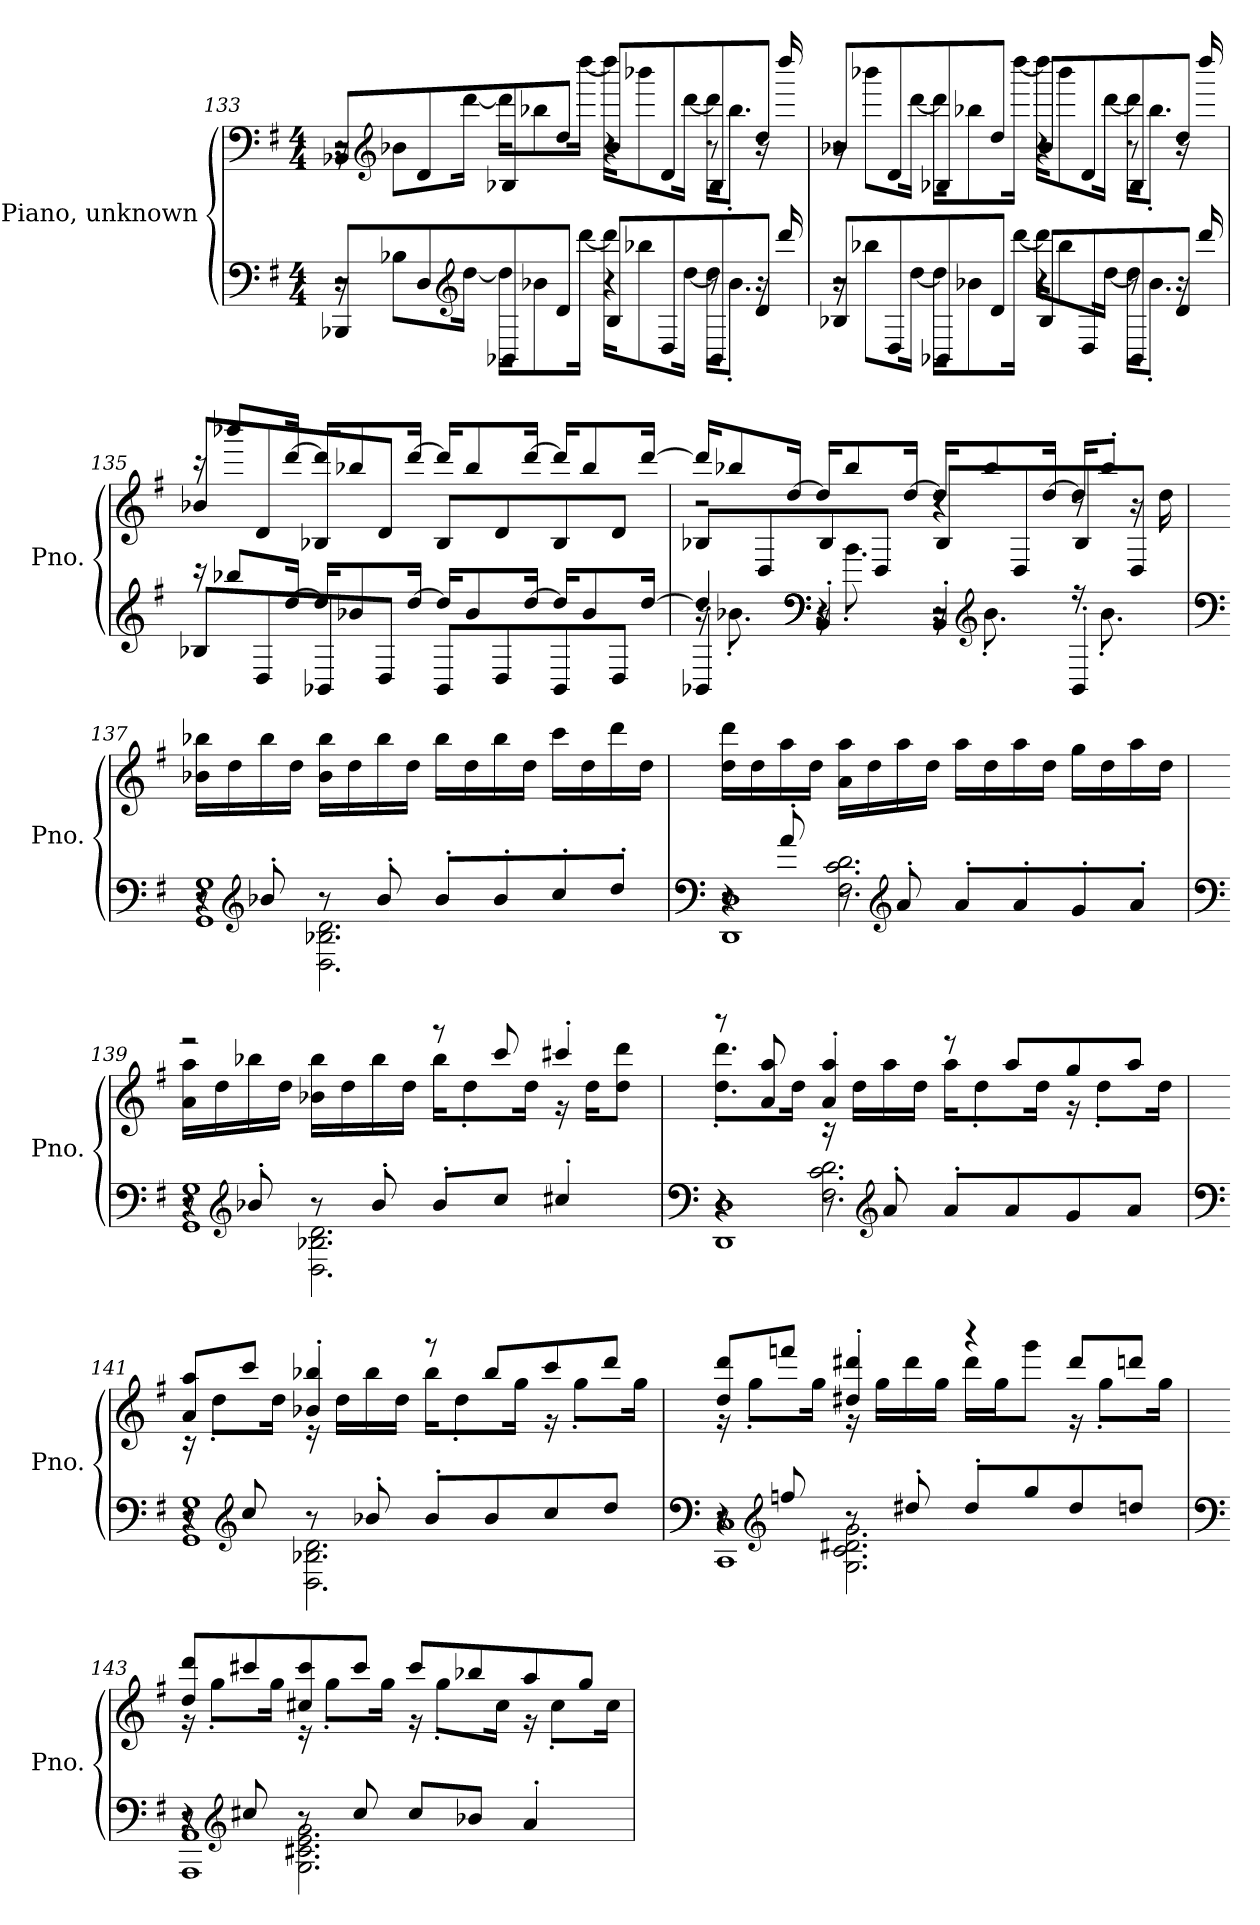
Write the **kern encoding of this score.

**kern	**kern
*part1	*part1
*staff2	*staff1
*I"Piano, unknown	*
*I'Pno.	*
!!LO:LB:g=z
*clefF4	*clefF4
*k[f#]	*k[f#]
*M4/4	*M4/4
=133	=133
*^	*^
*	*^	*	*^
2r	16r	8BBB-X/L	2r	16r	8BB-X/L
*	*	*	*clefG2	*	*
.	8B-X\L	.	.	8b-X\L	.
.	.	8D/	.	.	8d/
*clefG2	*	*	*	*	*
.	[16dd\Jk	.	.	[16ddd\Jk	.
.	16dd\KL]	8BB-X/	.	16ddd\KL]	8B-X/
.	8b-X\	.	.	8bb-X\	.
.	.	8d/J	.	.	8dd/J
.	[16ddd\Jk	.	.	[16dddd\Jk	.
4r	16ddd\KL]	8B-/L	4r	16dddd\KL]	8b-/L
.	8bb-X\	.	.	8bbb-X\	.
.	.	8D/	.	.	8d/
.	[16dd\Jk	.	.	[16ddd\Jk	.
8r	16dd\KL]	8BB-/	8r	16ddd\KL]	8B-/
.	8.b-'\J	.	.	8.bb-'\J	.
16r	.	8d/J	16r	.	8dd/J
16ddd/	.	.	16dddd/	.	.
!!LO:LB:g=z	!!	!!
=134	=134	=134	=134	=134	=134
2r	16r	8B-X/L	2r	16r	8b-X/L
.	8bb-X\L	.	.	8bbb-X\L	.
.	.	8D/	.	.	8d/
.	[16dd\Jk	.	.	[16ddd\Jk	.
.	16dd\KL]	8BB-X/	.	16ddd\KL]	8B-X/
.	8b-X\	.	.	8bb-X\	.
.	.	8d/J	.	.	8dd/J
.	[16ddd\Jk	.	.	[16dddd\Jk	.
4r	16ddd\KL]	8B-/L	4r	16dddd\KL]	8b-/L
.	8bb-\	.	.	8bbb-\	.
.	.	8D/	.	.	8d/
.	[16dd\Jk	.	.	[16ddd\Jk	.
8r	16dd\KL]	8BB-/	8r	16ddd\KL]	8B-/
.	8.b-'\J	.	.	8.bb-'\J	.
16r	.	8d/J	16r	.	8dd/J
16ddd/	.	.	16dddd/	.	.
*	*v	*v	*	*	*
*	*	*	*v	*v
=135	=135	=135	=135
16r	8B-X/L	16r	8b-X/L
8bb-X/L	.	8bbb-X/L	.
.	8D/	.	8d/
[16dd/Jk	.	[16ddd/Jk	.
16dd/KL]	8BB-X/	16ddd/KL]	8B-X/
8b-X/	.	8bb-X/	.
.	8D/J	.	8d/J
[16dd/Jk	.	[16ddd/Jk	.
16dd/KL]	8BB-/L	16ddd/KL]	8B-/L
8b-/	.	8bb-/	.
.	8D/	.	8d/
[16dd/Jk	.	[16ddd/Jk	.
16dd/KL]	8BB-/	16ddd/KL]	8B-/
8b-/	.	8bb-/	.
.	8D/J	.	8d/J
[16dd/Jk	.	[16ddd/Jk	.
!!LO:LB:g=z
=136	=136	=136	=136
*	*^	*	*^
4dd/]	16r	4BB-X'/	16ddd/KL]	2r	8B-X/L
.	8.b-X'\	.	8bb-X/	.	.
.	.	.	.	.	8D/
.	.	.	[16dd/Jk	.	.
*clefF4	*	*	*	*	*
4r	16r	4BB-'/	16dd/KL]	.	8B-/
.	8.b-'\	.	8bb-/	.	.
.	.	.	.	.	8D/J
.	.	.	[16dd/Jk	.	.
2r	16r	4BB-'/	16dd/KL]	4r	8B-/L
*clefG2	*	*	*	*	*
.	8.b-'\	.	8bb-/	.	.
.	.	.	.	.	8D/
.	.	.	[16dd/Jk	.	.
.	16r	4BB-'/	16dd/KL]	8r	8B-/
.	8.b-'\	.	8.bb-'/J	.	.
.	.	.	.	16r	8D/J
.	.	.	.	16dd\	.
*	*	*	*v	*v	*v
=137	=137	=137	=137
*clefF4	*	*	*
8r	4r	1GG 1G	16b-X\ 16bb-X\LL
.	.	.	16dd\
*clefG2	*	*	*
8b-X'/	.	.	16bb-\
.	.	.	16dd\JJ
8r	2.D\ 2.B-X\ 2.d\	.	16b-\ 16bb-\LL
.	.	.	16dd\
8b-'/	.	.	16bb-\
.	.	.	16dd\JJ
8b-'/L	.	.	16bb-\LL
.	.	.	16dd\
8b-'/	.	.	16bb-\
.	.	.	16dd\JJ
8cc'/	.	.	16ccc\LL
.	.	.	16dd\
8dd'/J	.	.	16ddd\
.	.	.	16dd\JJ
!!LO:LB:g=z
=138	=138	=138	=138
*clefF4	*	*	*
8r	4r	1DD 1D	16dd\ 16ddd\LL
.	.	.	16dd\
8a'/	.	.	16aa\
.	.	.	16dd\JJ
8r	2.F#\ 2.c\ 2.d\	.	16a\ 16aa\LL
.	.	.	16dd\
*clefG2	*	*	*
8a'/	.	.	16aa\
.	.	.	16dd\JJ
8a'/L	.	.	16aa\LL
.	.	.	16dd\
8a'/	.	.	16aa\
.	.	.	16dd\JJ
8g'/	.	.	16gg\LL
.	.	.	16dd\
8a'/J	.	.	16aa\
.	.	.	16dd\JJ
=139	=139	=139	=139
*clefF4	*	*	*
*	*	*	*^
8r	4r	1GG 1G	2r	16a\ 16aa\LL
.	.	.	.	16dd\
*clefG2	*	*	*	*
8b-X'/	.	.	.	16bb-X\
.	.	.	.	16dd\JJ
8r	2.D\ 2.B-X\ 2.d\	.	.	16b-X\ 16bb-\LL
.	.	.	.	16dd\
8b-'/	.	.	.	16bb-\
.	.	.	.	16dd\JJ
8b-'/L	.	.	8r	16bb-\KL
.	.	.	.	8dd'\
8cc/J	.	.	8ccc/	.
.	.	.	.	16dd\Jk
4cc#X'/	.	.	4ccc#X'/	16r
.	.	.	.	16dd\KL
.	.	.	.	8dd\ 8ddd\J
!!LO:LB:g=z	!!
=140	=140	=140	=140	=140
*clefF4	*	*	*	*
4r	4r	1DD 1D	8r	8.dd\' 8.ddd\'L
.	.	.	8a/ 8aa/	.
.	.	.	.	16dd\Jk
8r	2.F#\ 2.c\ 2.d\	.	4a/' 4aa/'	16r
.	.	.	.	16dd\LL
*clefG2	*	*	*	*
8a'/	.	.	.	16aa\
.	.	.	.	16dd\JJ
8a'/L	.	.	8r	16aa\KL
.	.	.	.	8dd'\
8a/	.	.	8aa/L	.
.	.	.	.	16dd\Jk
8g/	.	.	8gg/	16r
.	.	.	.	8dd'\L
8a/J	.	.	8aa/J	.
.	.	.	.	16dd\Jk
=141	=141	=141	=141	=141
*clefF4	*	*	*	*
8r	4r	1GG 1G	8a/ 8aa/L	16r
.	.	.	.	8dd'\L
*clefG2	*	*	*	*
8cc/	.	.	8ccc/J	.
.	.	.	.	16dd\Jk
8r	2.D\ 2.B-X\ 2.d\	.	4b-X/' 4bb-X/'	16r
.	.	.	.	16dd\LL
8b-X'/	.	.	.	16bb-\
.	.	.	.	16dd\JJ
8b-'/L	.	.	8r	16bb-\KL
.	.	.	.	8dd'\
8b-/	.	.	8bb-/L	.
.	.	.	.	16gg\Jk
8cc/	.	.	8ccc/	16r
.	.	.	.	8gg'\L
8dd/J	.	.	8ddd/J	.
.	.	.	.	16gg\Jk
!!LO:PB:g=z	!!
=142	=142	=142	=142	=142
*clefF4	*	*	*	*
8r	4r	1CC 1C	8dd/ 8ddd/L	16r
.	.	.	.	8gg'\L
*clefG2	*	*	*	*
8ffn/	.	.	8fffn/J	.
.	.	.	.	16gg\Jk
8r	2.G\ 2.c\ 2.d#X\ 2.g\	.	4dd#X/' 4ddd#X/'	16r
.	.	.	.	16gg\LL
8dd#X'/	.	.	.	16ddd#\
.	.	.	.	16gg\JJ
8dd#'/L	.	.	4r	16ddd#\LL
.	.	.	.	16gg\J
8gg/	.	.	.	8ggg\J
8dd#/	.	.	8ddd#/L	16r
.	.	.	.	8gg'\L
8ddn/J	.	.	8dddn/J	.
.	.	.	.	16gg\Jk
=143	=143	=143	=143	=143
*clefF4	*	*	*	*
8r	4r	1AAA 1AA	8dd/ 8ddd/L	16r
.	.	.	.	8gg'\L
*clefG2	*	*	*	*
8cc#X/	.	.	8ccc#X/	.
.	.	.	.	16gg\Jk
8r	2.G\ 2.c#X\ 2.e\ 2.g\	.	8cc#X/ 8ccc#/	16r
.	.	.	.	8gg'\L
8cc#/	.	.	8ccc#/J	.
.	.	.	.	16gg\Jk
8cc#/L	.	.	8ccc#/L	16r
.	.	.	.	8gg'\L
8b-X/J	.	.	8bb-X/	.
.	.	.	.	16cc#\Jk
4a'/	.	.	8aa/	16r
.	.	.	.	8cc#'\L
.	.	.	8gg/J	.
.	.	.	.	16cc#\Jk
*v	*v	*v	*	*
*	*v	*v
=	=
*-	*-
